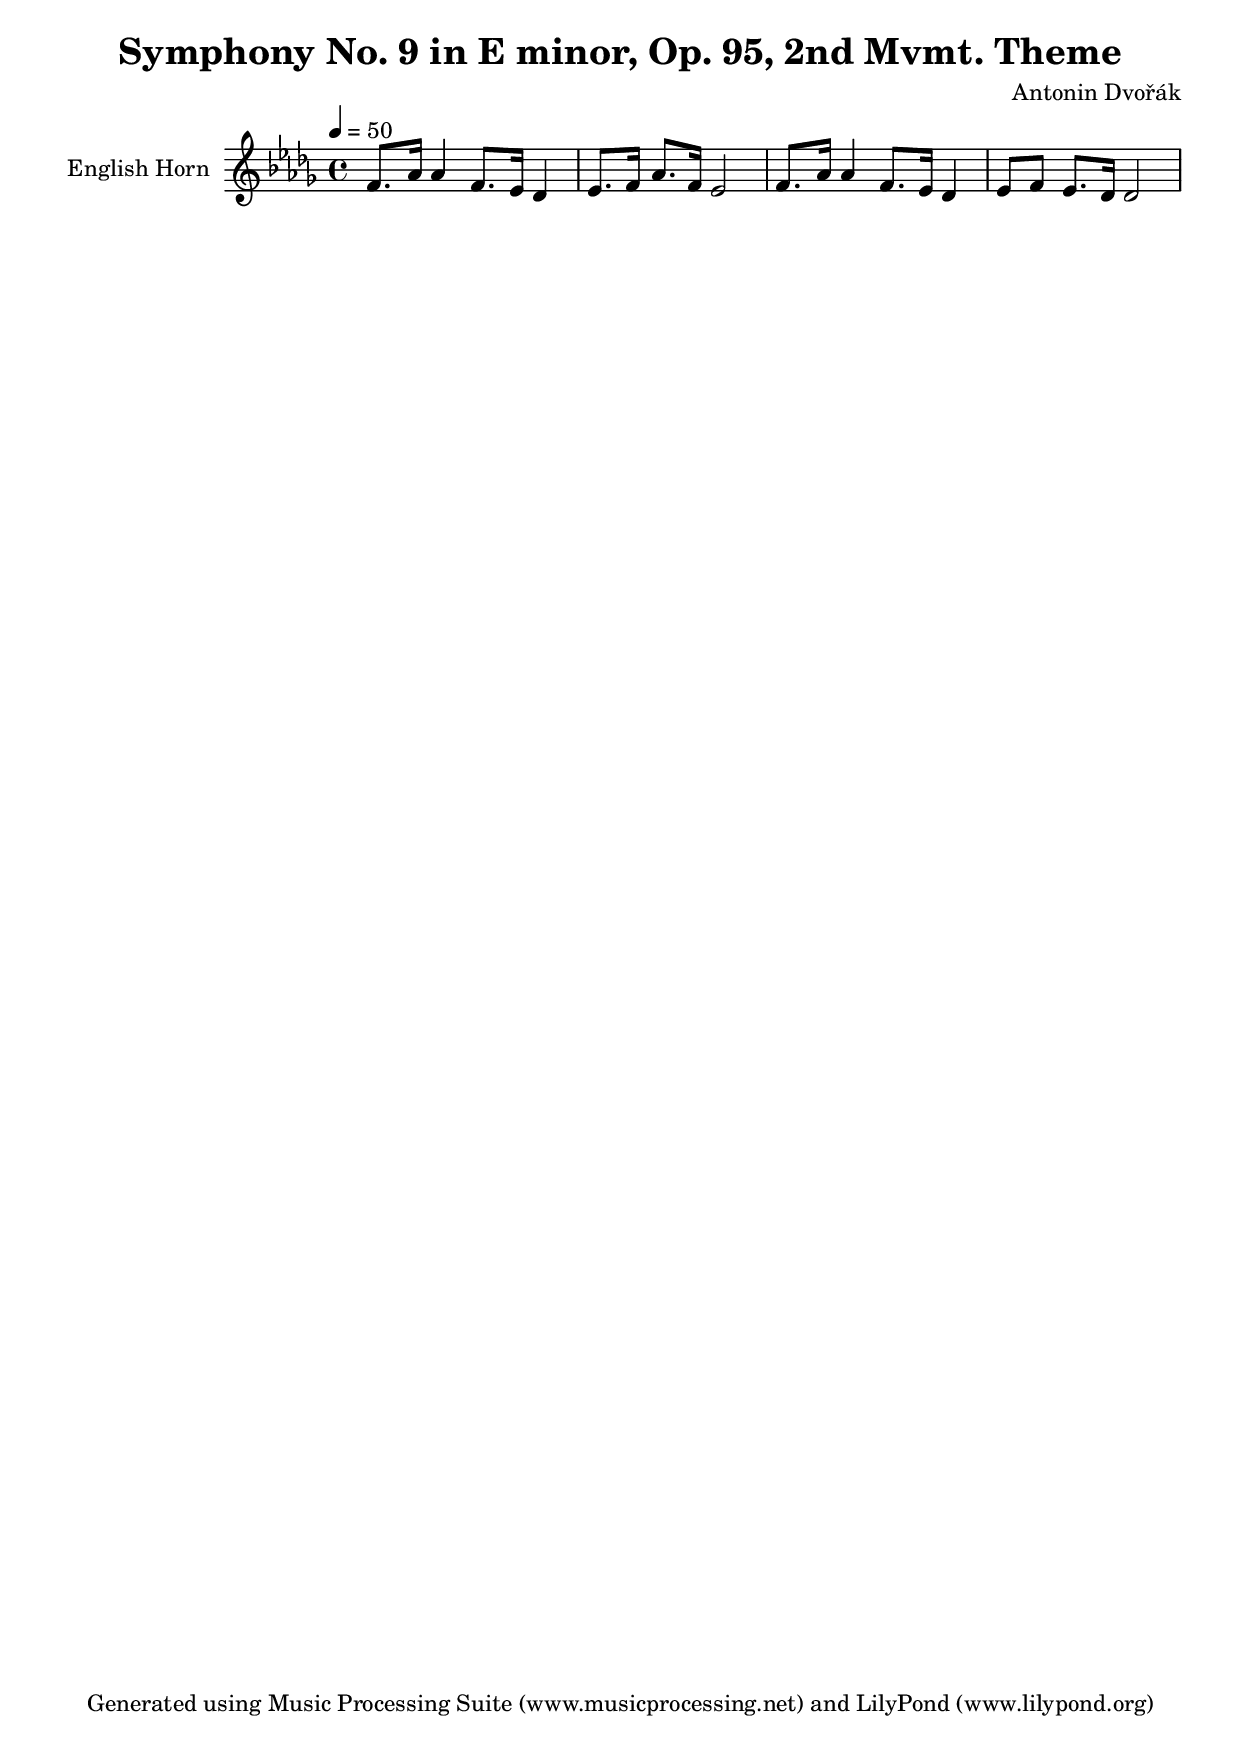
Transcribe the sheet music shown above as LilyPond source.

% Generated using Music Processing Suite (MPS)
\version "2.12.0"
#(set-default-paper-size "a4")

\header {
    title = "Symphony No. 9 in E minor, Op. 95, 2nd Mvmt. Theme"
    composer = "Antonin Dvořák"
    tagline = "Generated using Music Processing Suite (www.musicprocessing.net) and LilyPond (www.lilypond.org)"
}

\score {
    <<
        \new Staff {
            \set Staff.instrumentName = #"English Horn"
            \set Staff.shortInstrumentName = #"E. Hn."
            \set Staff.midiInstrument = #"english horn"
            \clef treble
            \time 4/4
            \tempo 4 = 50
            \key des \major
            f'8. as'16 as'4 f'8. es'16 des'4 |
            es'8. f'16 as'8. f'16 es'2 |
            f'8. as'16 as'4 f'8. es'16 des'4 |
            es'8 f' es'8. des'16 des'2 
        }


    >>

    \midi {
        \context {
            \Score
            tempoWholesPerMinute = #(ly:make-moment 120 4)
        }
    }
    \layout {
        indent = 2.8\cm
        short-indent = 0.4\cm
    }
}

